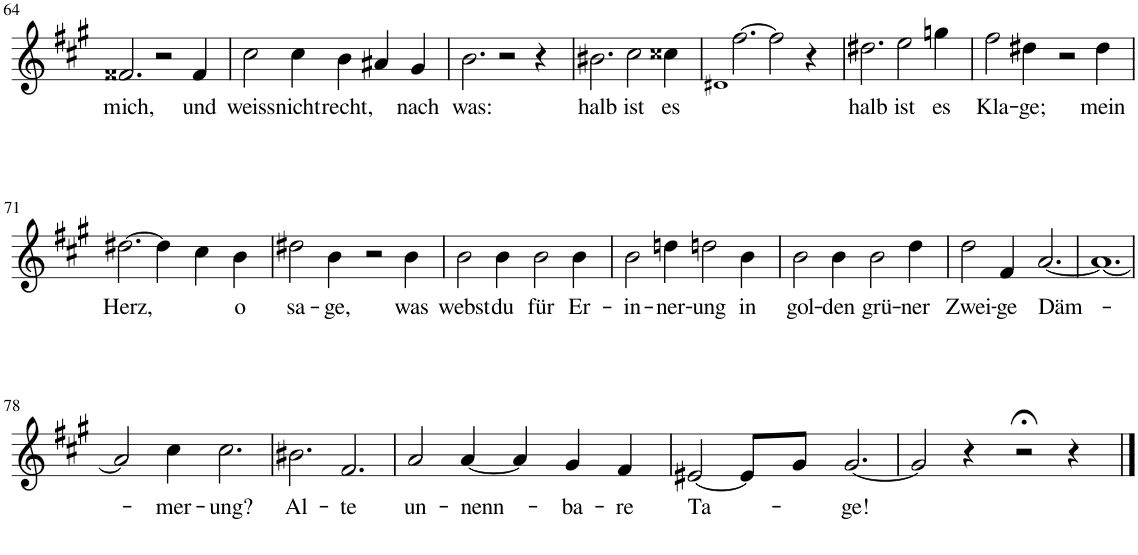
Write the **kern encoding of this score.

**kern	**text
*part1	*part1
*staff1	*staff1
*I"Piano	*
*I'Pno	*
!!LO:PB:g=z
*clefG2	*
*k[f#c#g#]	*
*M6/4	*
=64	=64
!	!LO:LY:b
2.f##X/	mich,
2r	.
!	!LO:LY:b
4f##/	und
=65	=65
!	!LO:LY:b
2cc#\	weiss
!	!LO:LY:b
4cc#\	nicht
!	!LO:LY:b
4b\	recht,
4a#X/	.
!	!LO:LY:b
4g#/	nach
=66	=66
!	!LO:LY:b
2.b\	was:
2r	.
4r	.
=67	=67
!	!LO:LY:b
2.b#X\	halb
!	!LO:LY:b
2cc#\	ist
!	!LO:LY:b
4cc##X\	es
=68	=68
1qd#X	.
[2.ff#\	.
2ff#\]	.
4r	.
=69	=69
!	!LO:LY:b
2.dd#X\	halb
!	!LO:LY:b
2ee\	ist
!	!LO:LY:b
4ggn\	es
=70	=70
!	!LO:LY:b
2ff#\	Kla-
!	!LO:LY:b
4dd#X\	-ge;
2r	.
!	!LO:LY:b
4dd#\	mein
!!LO:LB:g=z
=71	=71
!	!LO:LY:b
[2.dd#X\	Herz,
4dd#\]	.
4cc#\	.
!	!LO:LY:b
4b\	o
=72	=72
!	!LO:LY:b
2dd#X\	sa-
!	!LO:LY:b
4b\	-ge,
2r	.
!	!LO:LY:b
4b\	was
=73	=73
!	!LO:LY:b
2b\	webst
!	!LO:LY:b
4b\	du
!	!LO:LY:b
2b\	für
!	!LO:LY:b
4b\	Er-
=74	=74
!	!LO:LY:b
2b\	-in-
!	!LO:LY:b
4ddn\	-ner-
!	!LO:LY:b
2ddn\	-ung
!	!LO:LY:b
4b\	in
=75	=75
!	!LO:LY:b
2b\	gol-
!	!LO:LY:b
4b\	-den
!	!LO:LY:b
2b\	grü-
!	!LO:LY:b
4dd\	-ner
=76	=76
!	!LO:LY:b
2dd\	Zwei-
!	!LO:LY:b
4f#/	-ge
!	!LO:LY:b
[2.a/	Däm-
=77	=77
1.a_	.
!!LO:LB:g=z
=78	=78
2a/]	.
!	!LO:LY:b
4cc#\	-mer-
!	!LO:LY:b
2.cc#\	-ung?
=79	=79
!	!LO:LY:b
2.b#X\	Al-
!	!LO:LY:b
2.f#/	-te
=80	=80
!	!LO:LY:b
2a/	un-
!	!LO:LY:b
[4a/	-nenn-
4a/]	.
!	!LO:LY:b
4g#/	-ba-
!	!LO:LY:b
4f#/	-re
=81	=81
!	!LO:LY:b
[2e#X/	Ta-
8e#/L]	.
8g#/J	.
!	!LO:LY:b
[2.g#/	-ge!
=82	=82
2g#/]	.
4r	.
2r;<	.
4r	.
==	==
*-	*-
